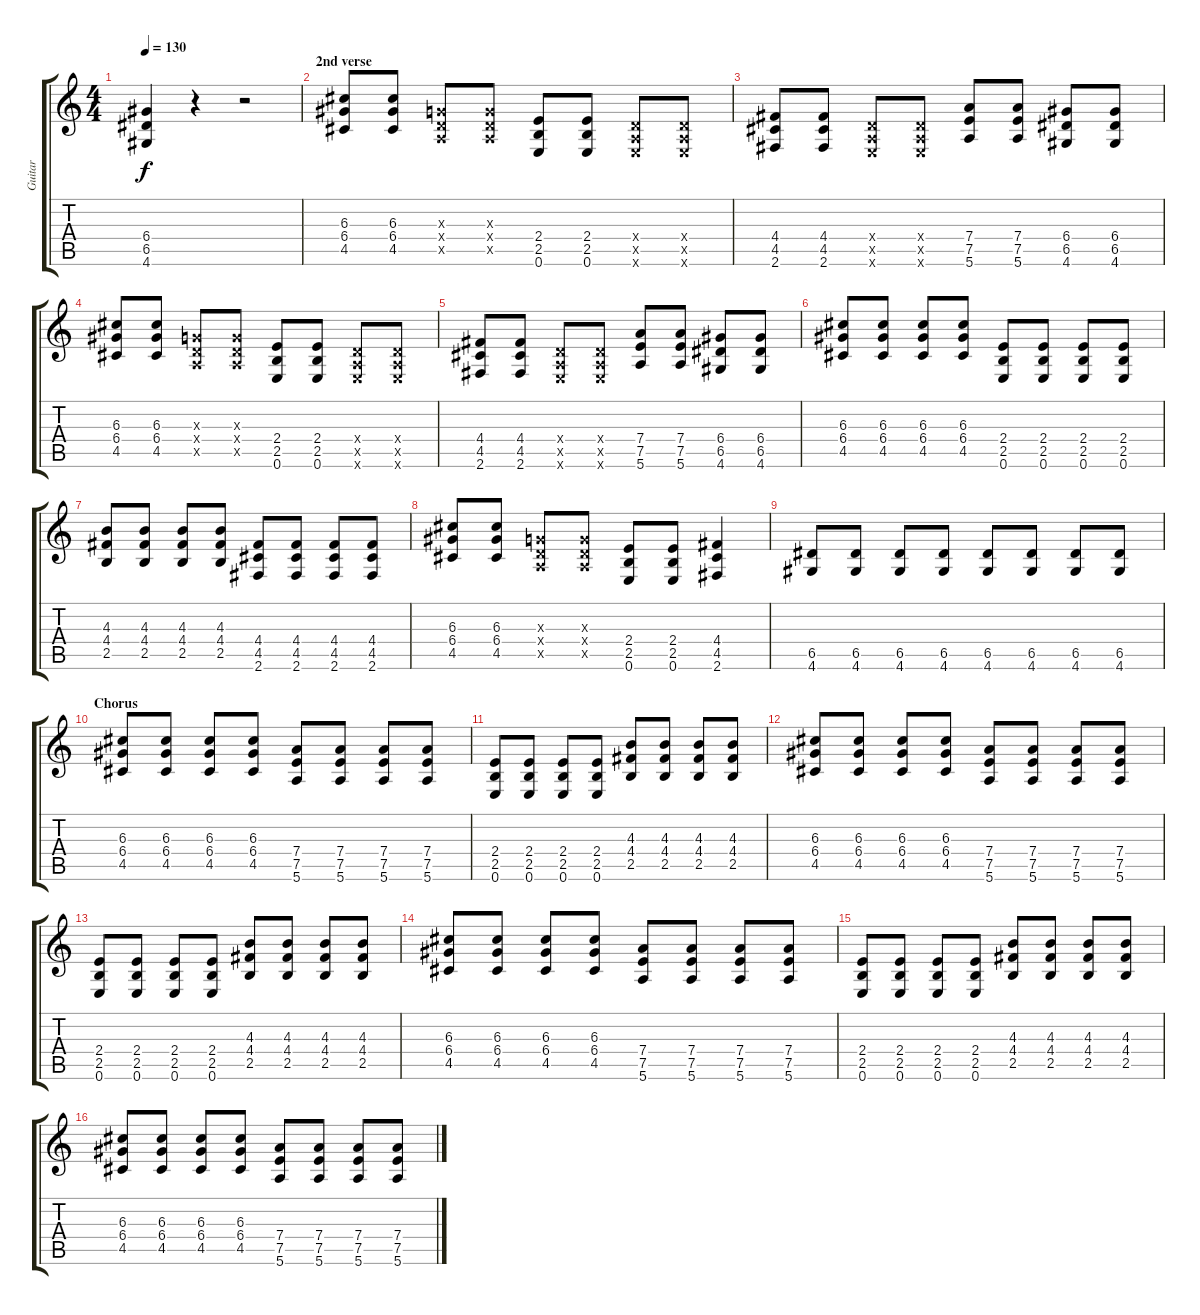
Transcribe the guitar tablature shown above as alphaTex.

\track ("Guitar" "Guitar") {instrument distortionguitar}
\staff {score tabs}
\tuning (E4 B3 G3 D3 A2 E2) {hide}
\ts (4 4)
\tempo 130
\clef g2
\ks c
(6.4 6.5 4.6).4{dy f} r.4 r.2 |
\section ("" "2nd verse")
(6.3 6.4 4.5).8 (6.3 6.4 4.5).8 (0.3{x} 0.4{x} 0.5{x}).8 (0.3{x} 0.4{x} 0.5{x}).8 (2.4 2.5 0.6).8 (2.4 2.5 0.6).8 (0.4{x} 0.5{x} 0.6{x}).8 (0.4{x} 0.5{x} 0.6{x}).8 |
(4.4 4.5 2.6).8 (4.4 4.5 2.6).8 (0.4{x} 0.5{x} 0.6{x}).8 (0.4{x} 0.5{x} 0.6{x}).8 (7.4 7.5 5.6).8 (7.4 7.5 5.6).8 (6.4 6.5 4.6).8 (6.4 6.5 4.6).8 |
(6.3 6.4 4.5).8 (6.3 6.4 4.5).8 (0.3{x} 0.4{x} 0.5{x}).8 (0.3{x} 0.4{x} 0.5{x}).8 (2.4 2.5 0.6).8 (2.4 2.5 0.6).8 (0.4{x} 0.5{x} 0.6{x}).8 (0.4{x} 0.5{x} 0.6{x}).8 |
(4.4 4.5 2.6).8 (4.4 4.5 2.6).8 (0.4{x} 0.5{x} 0.6{x}).8 (0.4{x} 0.5{x} 0.6{x}).8 (7.4 7.5 5.6).8 (7.4 7.5 5.6).8 (6.4 6.5 4.6).8 (6.4 6.5 4.6).8 |
(6.3 6.4 4.5).8 (6.3 6.4 4.5).8 (6.3 6.4 4.5).8 (6.3 6.4 4.5).8 (2.4 2.5 0.6).8 (2.4 2.5 0.6).8 (2.4 2.5 0.6).8 (2.4 2.5 0.6).8 |
(4.3 4.4 2.5).8 (4.3 4.4 2.5).8 (4.3 4.4 2.5).8 (4.3 4.4 2.5).8 (4.4 4.5 2.6).8 (4.4 4.5 2.6).8 (4.4 4.5 2.6).8 (4.4 4.5 2.6).8 |
(6.3 6.4 4.5).8 (6.3 6.4 4.5).8 (0.3{x} 0.4{x} 0.5{x}).8 (0.3{x} 0.4{x} 0.5{x}).8 (2.4 2.5 0.6).8 (2.4 2.5 0.6).8 (4.4 4.5 2.6).4 |
(6.5 4.6).8 (6.5 4.6).8 (6.5 4.6).8 (6.5 4.6).8 (6.5 4.6).8 (6.5 4.6).8 (6.5 4.6).8 (6.5 4.6).8 |
\section ("" "Chorus")
(6.3 6.4 4.5).8 (6.3 6.4 4.5).8 (6.3 6.4 4.5).8 (6.3 6.4 4.5).8 (7.4 7.5 5.6).8 (7.4 7.5 5.6).8 (7.4 7.5 5.6).8 (7.4 7.5 5.6).8 |
(2.4 2.5 0.6).8 (2.4 2.5 0.6).8 (2.4 2.5 0.6).8 (2.4 2.5 0.6).8 (4.3 4.4 2.5).8 (4.3 4.4 2.5).8 (4.3 4.4 2.5).8 (4.3 4.4 2.5).8 |
(6.3 6.4 4.5).8 (6.3 6.4 4.5).8 (6.3 6.4 4.5).8 (6.3 6.4 4.5).8 (7.4 7.5 5.6).8 (7.4 7.5 5.6).8 (7.4 7.5 5.6).8 (7.4 7.5 5.6).8 |
(2.4 2.5 0.6).8 (2.4 2.5 0.6).8 (2.4 2.5 0.6).8 (2.4 2.5 0.6).8 (4.3 4.4 2.5).8 (4.3 4.4 2.5).8 (4.3 4.4 2.5).8 (4.3 4.4 2.5).8 |
(6.3 6.4 4.5).8 (6.3 6.4 4.5).8 (6.3 6.4 4.5).8 (6.3 6.4 4.5).8 (7.4 7.5 5.6).8 (7.4 7.5 5.6).8 (7.4 7.5 5.6).8 (7.4 7.5 5.6).8 |
(2.4 2.5 0.6).8 (2.4 2.5 0.6).8 (2.4 2.5 0.6).8 (2.4 2.5 0.6).8 (4.3 4.4 2.5).8 (4.3 4.4 2.5).8 (4.3 4.4 2.5).8 (4.3 4.4 2.5).8 |
(6.3 6.4 4.5).8 (6.3 6.4 4.5).8 (6.3 6.4 4.5).8 (6.3 6.4 4.5).8 (7.4 7.5 5.6).8 (7.4 7.5 5.6).8 (7.4 7.5 5.6).8 (7.4 7.5 5.6).8
